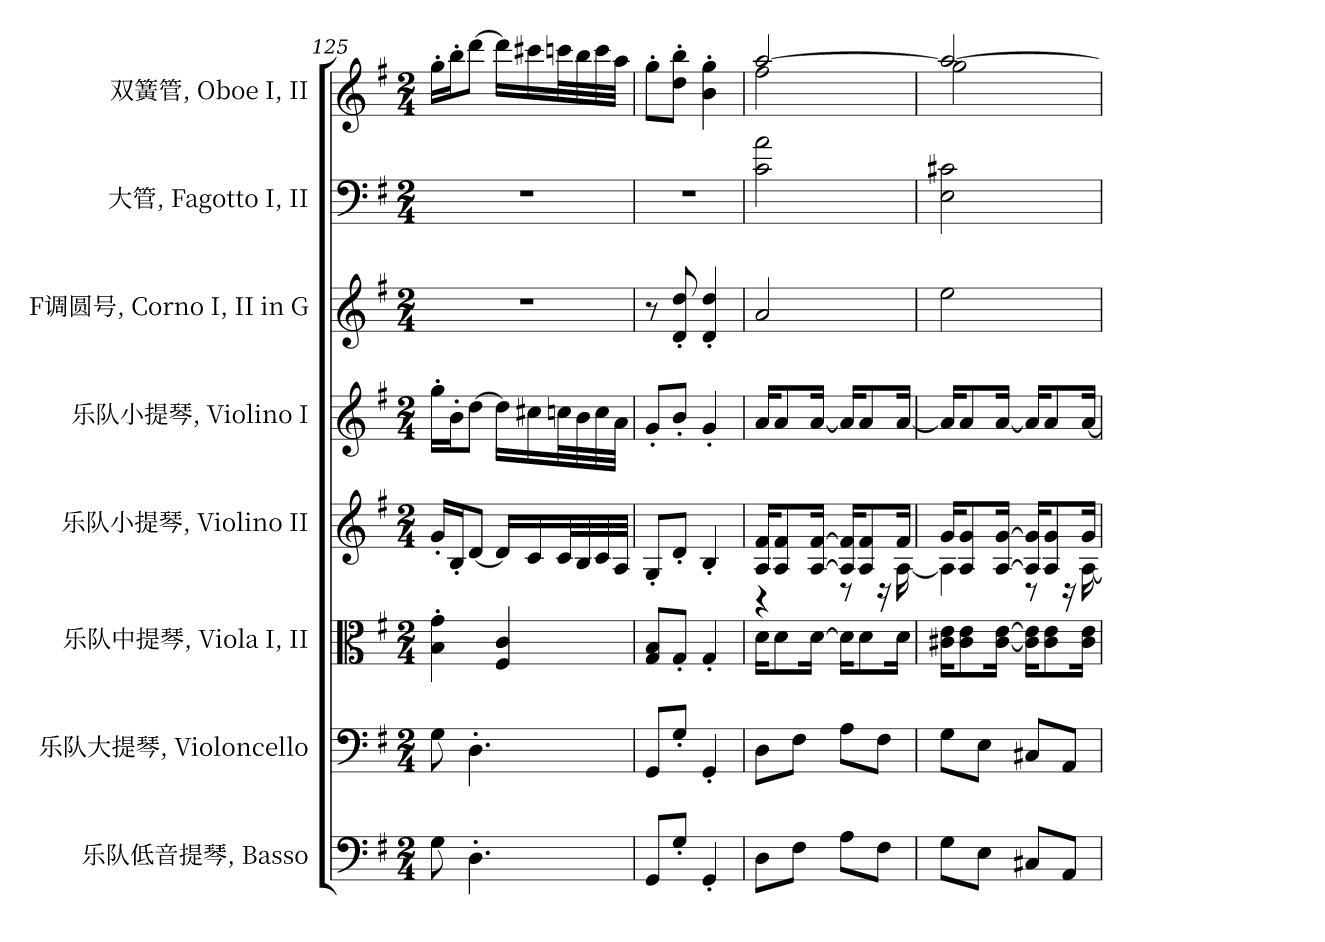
**kern	**kern	**kern	**kern	**kern	**kern	**kern	**kern
*part8	*part7	*part6	*part5	*part4	*part3	*part2	*part1
*staff8	*staff7	*staff6	*staff5	*staff4	*staff3	*staff2	*staff1
*I"乐队低音提琴, Basso	*I"乐队大提琴, Violoncello	*I"乐队中提琴, Viola I, II	*I"乐队小提琴, Violino II	*I"乐队小提琴, Violino I	*I"F调圆号, Corno I, II in G	*I"大管, Fagotto I, II	*I"双簧管, Oboe I, II
*	*	*	*	*	*	*	*I'Ob.
*clefF4	*clefF4	*clefC3	*clefG2	*clefG2	*clefG2	*clefF4	*clefG2
*ITrd7c12	*	*	*	*	*ITrd4c7	*	*
*k[f#]	*k[f#]	*k[f#]	*k[f#]	*k[f#]	*k[]	*k[f#]	*k[f#]
*M2/4	*M2/4	*M2/4	*M2/4	*M2/4	*M2/4	*M2/4	*M2/4
=125	=125	=125	=125	=125	=125	=125	=125
8GG\	8G\	4B\' 4g\'	16g'/LL	16gg'\LL	2r	2r	16gg'\LL
.	.	.	16B'/J	16b'\J	.	.	16bb'\J
4.DD'\	4.D'\	.	[8d/J	[8dd\J	.	.	[8ddd\J
.	.	4F#/ 4c/	16d/LL]	16dd\LL]	.	.	16ddd\LL]
.	.	.	16c/	16cc#X\	.	.	16ccc#X\
.	.	.	32c/L	32ccn\L	.	.	32cccn\L
.	.	.	32B/	32b\	.	.	32bb\
.	.	.	32c/	32cc\	.	.	32ccc\
.	.	.	32A/JJJ	32a\JJJ	.	.	32aa\JJJ
=126	=126	=126	=126	=126	=126	=126	=126
8GGG/L	8GG/L	8G/ 8B/L	8G'/L	8g'/L	8r	2r	8gg'\L
8GG'/J	8G'/J	8G'/J	8d'/J	8b'/J	8G/' 8g/'	.	8dd\' 8bb\'J
4GGG'/	4GG'/	4G'/	4B'/	4g'/	4G/' 4g/'	.	4b\' 4gg\'
=127	=127	=127	=127	=127	=127	=127	=127
*	*	*	*^	*	*	*	*^
8DD\L	8D\L	16d\KL	16A/ 16f#/KL	4r	16a/KL	2d/	2c\ 2a\	[2aa/	2ff#\
.	.	8d\	8A/ 8f#/	.	8a/	.	.	.	.
8FF#\J	8F#\J	.	.	.	.	.	.	.	.
.	.	[16d\Jk	[16A/ [16f#/Jk	.	[16a/Jk	.	.	.	.
8AA\L	8A\L	16d\KL]	16A/] 16f#/]KL	8r	16a/KL]	.	.	.	.
.	.	8d\	8A/ 8f#/	.	8a/	.	.	.	.
8FF#\J	8F#\J	.	.	16r	.	.	.	.	.
.	.	16d\Jk	16f#/Jk	[16A\	[16a/Jk	.	.	.	.
!!LO:PB:g=z	!!
=128	=128	=128	=128	=128	=128	=128	=128	=128	=128
8GG\L	8G\L	16c#X\ 16e\KL	16g/KL	4A\]	16a/KL]	2a\	2E\ 2c#X\	2aa/_	2gg\
.	.	8c#\ 8e\	8A/ 8g/	.	8a/	.	.	.	.
8EE\J	8E\J	.	.	.	.	.	.	.	.
.	.	[16c#\ [16e\Jk	[16A/ [16g/Jk	.	[16a/Jk	.	.	.	.
8CC#X/L	8C#X/L	16c#\] 16e\]KL	16A/] 16g/]KL	8r	16a/KL]	.	.	.	.
.	.	8c#\ 8e\	8A/ 8g/	.	8a/	.	.	.	.
8AAA/J	8AA/J	.	.	16r	.	.	.	.	.
.	.	16c#\ 16e\Jk	16g/Jk	[16A\	[16a/Jk	.	.	.	.
*	*	*	*v	*v	*	*	*	*v	*v
=	=	=	=	=	=	=	=
*-	*-	*-	*-	*-	*-	*-	*-
